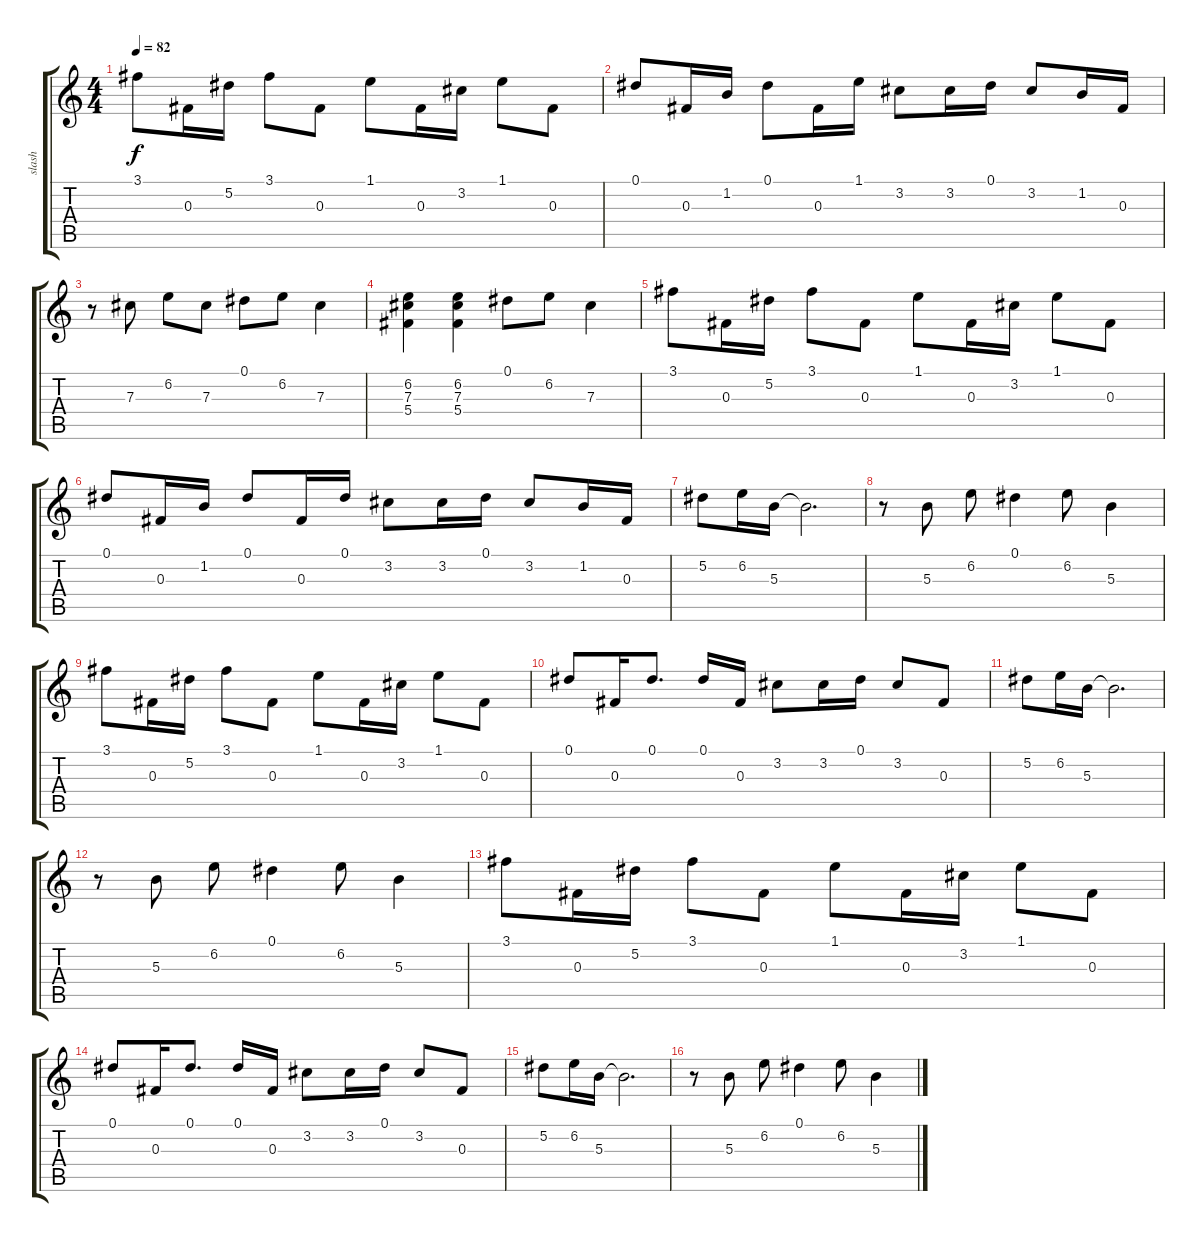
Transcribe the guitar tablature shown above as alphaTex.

\track ("slash" "slash") {instrument distortionguitar}
\staff {score tabs}
\tuning (Eb4 Bb3 Gb3 Db3 Ab2 Eb2) {hide}
\ts (4 4)
\tempo 82
\clef g2
\ks c
3.1.8{dy f} 0.3.16 5.2.16 3.1.8 0.3.8 1.1.8 0.3.16 3.2.16 1.1.8 0.3.8 |
0.1.8 0.3.16 1.2.16 0.1.8 0.3.16 1.1.16 3.2.8 3.2.16 0.1.16 3.2.8 1.2.16 0.3.16 |
r.8 7.3.8 6.2.8 7.3.8 0.1.8 6.2.8 7.3.4 |
(6.2 7.3 5.4).4 (6.2 7.3 5.4).4 0.1.8 6.2.8 7.3.4 |
3.1.8 0.3.16 5.2.16 3.1.8 0.3.8 1.1.8 0.3.16 3.2.16 1.1.8 0.3.8 |
0.1.8 0.3.16 1.2.16 0.1.8 0.3.16 0.1.16 3.2.8 3.2.16 0.1.16 3.2.8 1.2.16 0.3.16 |
5.2.8 6.2.16 5.3.16 5.3{t}.2{d} |
r.8 5.3.8 6.2.8 0.1.4 6.2.8 5.3.4 |
3.1.8 0.3.16 5.2.16 3.1.8 0.3.8 1.1.8 0.3.16 3.2.16 1.1.8 0.3.8 |
0.1.8 0.3.16 0.1.8{d} 0.1.16 0.3.16 3.2.8 3.2.16 0.1.16 3.2.8 0.3.8 |
5.2.8 6.2.16 5.3.16 5.3{t}.2{d} |
r.8 5.3.8 6.2.8 0.1.4 6.2.8 5.3.4 |
3.1.8 0.3.16 5.2.16 3.1.8 0.3.8 1.1.8 0.3.16 3.2.16 1.1.8 0.3.8 |
0.1.8 0.3.16 0.1.8{d} 0.1.16 0.3.16 3.2.8 3.2.16 0.1.16 3.2.8 0.3.8 |
5.2.8 6.2.16 5.3.16 5.3{t}.2{d} |
r.8 5.3.8 6.2.8 0.1.4 6.2.8 5.3.4
